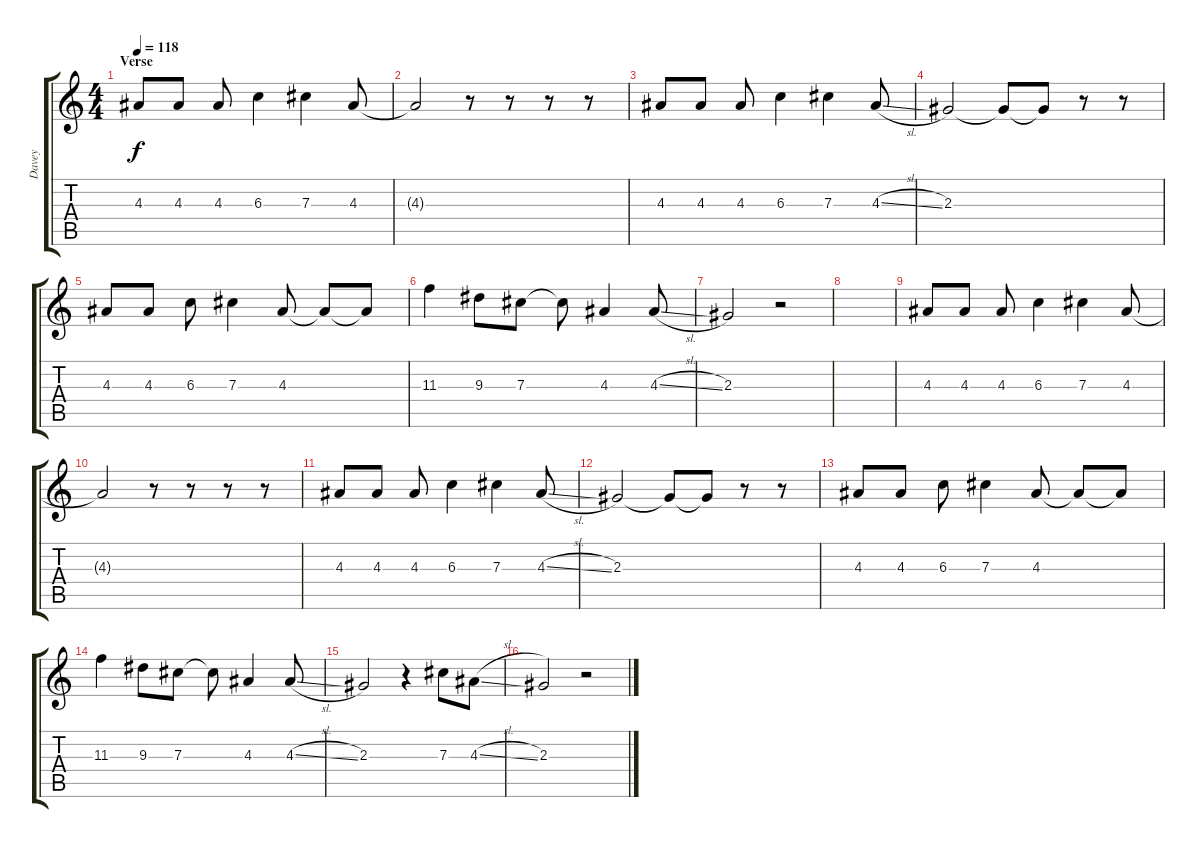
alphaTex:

\track ("Davey" "Davey") {mute instrument contrabass}
\staff {score tabs}
\tuning (Eb4 Bb3 Gb3 Db3 Ab2 Eb2) {hide}
\ts (4 4)
\section ("" "Verse")
\tempo 118
\clef g2
\ks c
4.3.8{dy f} 4.3.8 4.3.8 6.3.4 7.3.4 4.3.8 |
4.3{t}.2 r.8 r.8 r.8 r.8 |
4.3.8 4.3.8 4.3.8 6.3.4 7.3.4 4.3{sl}.8 |
2.3.2 2.3{t}.8 2.3{t}.8 r.8 r.8 |
4.3.8 4.3.8 6.3.8 7.3.4 4.3.8 4.3{t}.8 4.3{t}.8 |
11.3.4 9.3.8 7.3.8 7.3{t}.8 4.3.4 4.3{sl}.8 |
2.3.2 r.2 |
|
4.3.8 4.3.8 4.3.8 6.3.4 7.3.4 4.3.8 |
4.3{t}.2 r.8 r.8 r.8 r.8 |
4.3.8 4.3.8 4.3.8 6.3.4 7.3.4 4.3{sl}.8 |
2.3.2 2.3{t}.8 2.3{t}.8 r.8 r.8 |
4.3.8 4.3.8 6.3.8 7.3.4 4.3.8 4.3{t}.8 4.3{t}.8 |
11.3.4 9.3.8 7.3.8 7.3{t}.8 4.3.4 4.3{sl}.8 |
2.3.2 r.4 7.3.8 4.3{sl}.8 |
2.3.2 r.2
